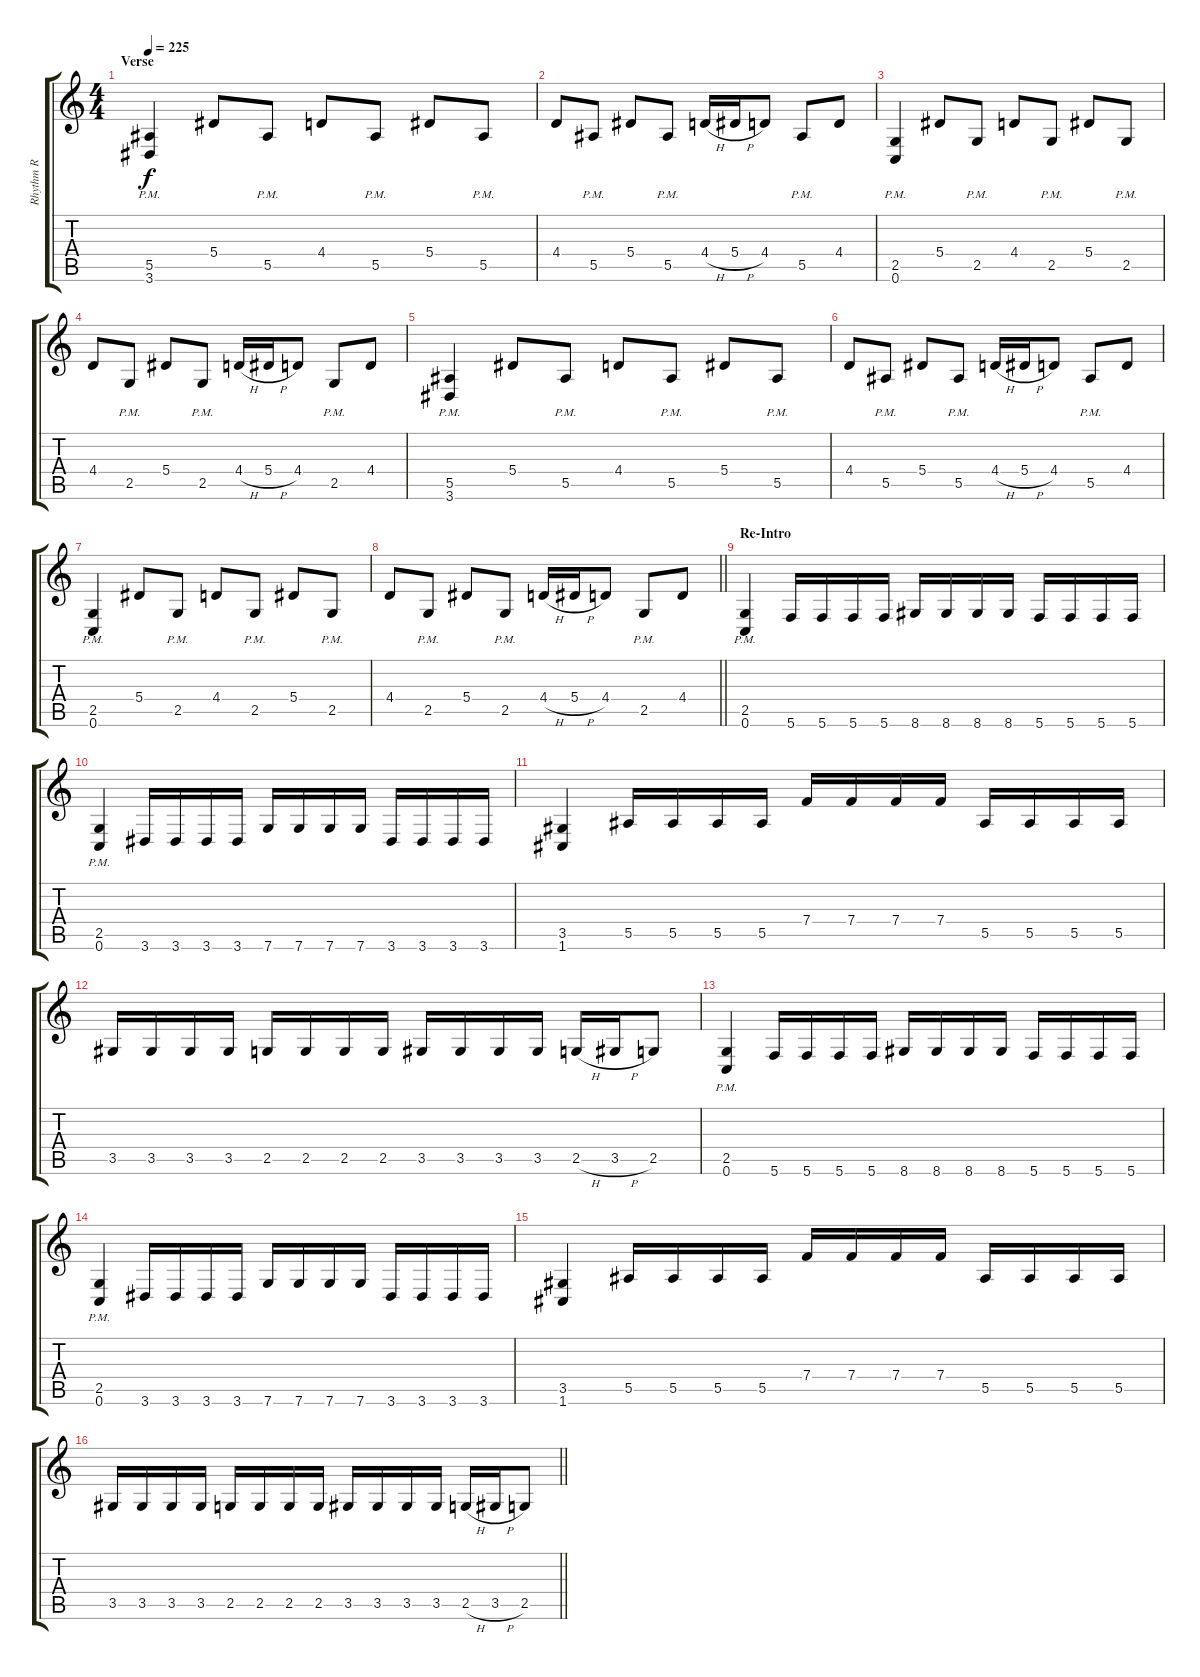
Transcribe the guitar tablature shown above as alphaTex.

\track ("Rhythm R" "Rhythm R") {instrument distortionguitar}
\staff {score tabs}
\tuning (C4 G3 Eb3 Bb2 F2 C2) {hide}
\ts (4 4)
\section ("" "Verse")
\tempo 225
\clef g2
\ks c
(5.5{pm} 3.6{pm}).4{dy f} 5.4.8 5.5{pm}.8 4.4.8 5.5{pm}.8 5.4.8 5.5{pm}.8 |
4.4.8 5.5{pm}.8 5.4.8 5.5{pm}.8 4.4{h}.16 5.4{h}.16 4.4.8 5.5{pm}.8 4.4.8 |
(2.5{pm} 0.6{pm}).4 5.4.8 2.5{pm}.8 4.4.8 2.5{pm}.8 5.4.8 2.5{pm}.8 |
4.4.8 2.5{pm}.8 5.4.8 2.5{pm}.8 4.4{h}.16 5.4{h}.16 4.4.8 2.5{pm}.8 4.4.8 |
(5.5{pm} 3.6{pm}).4 5.4.8 5.5{pm}.8 4.4.8 5.5{pm}.8 5.4.8 5.5{pm}.8 |
4.4.8 5.5{pm}.8 5.4.8 5.5{pm}.8 4.4{h}.16 5.4{h}.16 4.4.8 5.5{pm}.8 4.4.8 |
(2.5{pm} 0.6{pm}).4 5.4.8 2.5{pm}.8 4.4.8 2.5{pm}.8 5.4.8 2.5{pm}.8 |
\barLineRight lightlight
4.4.8 2.5{pm}.8 5.4.8 2.5{pm}.8 4.4{h}.16 5.4{h}.16 4.4.8 2.5{pm}.8 4.4.8 |
\section ("" "Re-Intro")
(2.5{pm} 0.6{pm}).4 5.6.16 5.6.16 5.6.16 5.6.16 8.6.16 8.6.16 8.6.16 8.6.16 5.6.16 5.6.16 5.6.16 5.6.16 |
(2.5{pm} 0.6{pm}).4 3.6.16 3.6.16 3.6.16 3.6.16 7.6.16 7.6.16 7.6.16 7.6.16 3.6.16 3.6.16 3.6.16 3.6.16 |
(3.5 1.6).4 5.5.16 5.5.16 5.5.16 5.5.16 7.4.16 7.4.16 7.4.16 7.4.16 5.5.16 5.5.16 5.5.16 5.5.16 |
3.5.16 3.5.16 3.5.16 3.5.16 2.5.16 2.5.16 2.5.16 2.5.16 3.5.16 3.5.16 3.5.16 3.5.16 2.5{h}.16 3.5{h}.16 2.5.8 |
(2.5{pm} 0.6{pm}).4 5.6.16 5.6.16 5.6.16 5.6.16 8.6.16 8.6.16 8.6.16 8.6.16 5.6.16 5.6.16 5.6.16 5.6.16 |
(2.5{pm} 0.6{pm}).4 3.6.16 3.6.16 3.6.16 3.6.16 7.6.16 7.6.16 7.6.16 7.6.16 3.6.16 3.6.16 3.6.16 3.6.16 |
(3.5 1.6).4 5.5.16 5.5.16 5.5.16 5.5.16 7.4.16 7.4.16 7.4.16 7.4.16 5.5.16 5.5.16 5.5.16 5.5.16 |
\barLineRight lightlight
3.5.16 3.5.16 3.5.16 3.5.16 2.5.16 2.5.16 2.5.16 2.5.16 3.5.16 3.5.16 3.5.16 3.5.16 2.5{h}.16 3.5{h}.16 2.5.8
